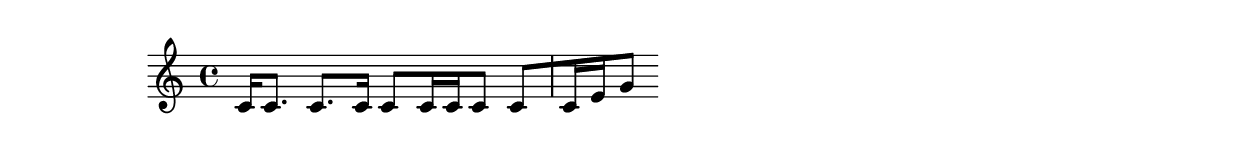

\version "1.9.2"
\header {
    texidoc = "Beams (simple)."
}

    \paper { raggedright= ##t }

\score { \notes
\relative c'
	 {
	 c16[ c8.]
	 c8.[ c16]
	 c8[ c16 c16 c8]
	 c8[ c16 e16 g8]

    }}
